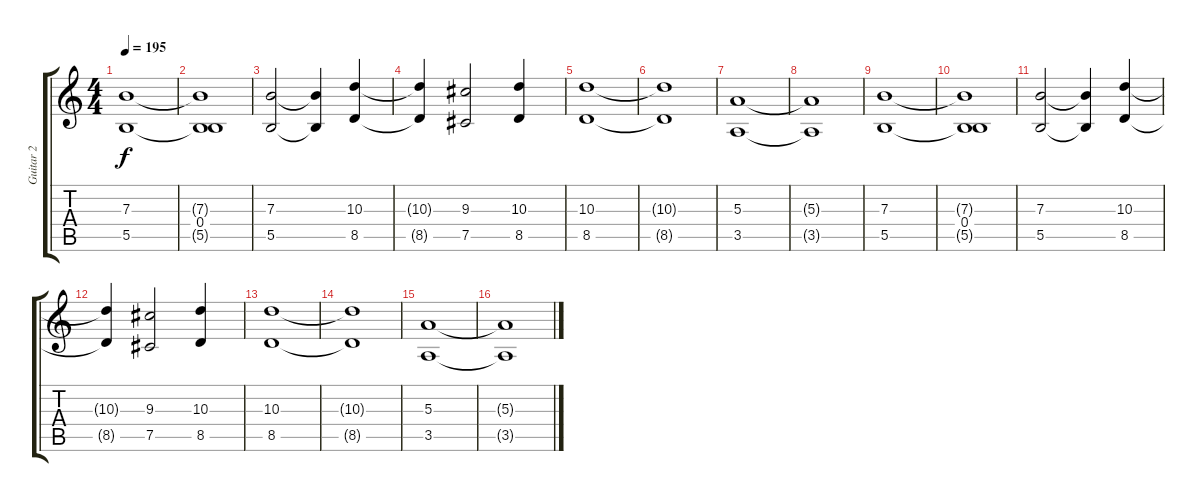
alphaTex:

\track ("Guitar 2" "Guitar 2") {instrument distortionguitar}
\staff {score tabs}
\tuning (Db4 Ab3 E3 B2 Gb2 B1) {hide}
\ts (4 4)
\tempo 195
\clef g2
\ks c
(7.3 5.5).1{dy f instrument distortionguitar} |
(7.3{t} 0.4 5.5{t}).1 |
(7.3 5.5).2 (7.3{t} 5.5{t}).4 (10.3 8.5).4 |
(10.3{t} 8.5{t}).4 (9.3 7.5).2 (10.3 8.5).4 |
(10.3 8.5).1 |
(10.3{t} 8.5{t}).1 |
(5.3 3.5).1 |
(5.3{t} 3.5{t}).1 |
(7.3 5.5).1 |
(7.3{t} 0.4 5.5{t}).1 |
(7.3 5.5).2 (7.3{t} 5.5{t}).4 (10.3 8.5).4 |
(10.3{t} 8.5{t}).4 (9.3 7.5).2 (10.3 8.5).4 |
(10.3 8.5).1 |
(10.3{t} 8.5{t}).1 |
(5.3 3.5).1 |
(5.3{t} 3.5{t}).1
